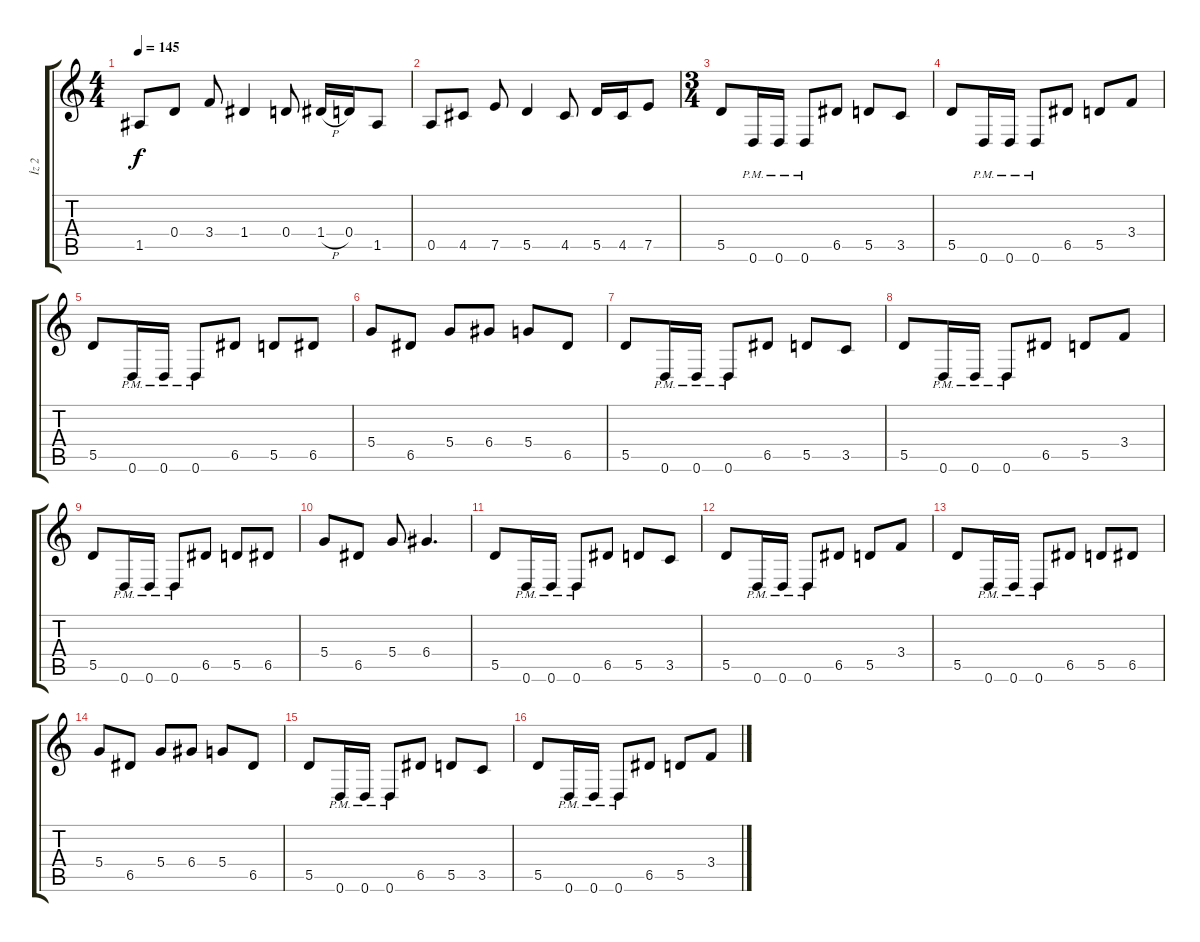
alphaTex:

\track ("İz 2" "İz 2") {instrument distortionguitar}
\staff {score tabs}
\tuning (E4 B3 G3 D3 A2 D2) {hide}
\ts (4 4)
\tempo 145
\clef g2
\ks c
1.5.8{dy f} 0.4.8 3.4.8 1.4.4 0.4.8 1.4{h}.16 0.4.16 1.5.8 |
0.5.8 4.5.8 7.5.8 5.5.4 4.5.8 5.5.16 4.5.16 7.5.8 |
\ts (3 4)
5.5.8 0.6{pm}.16 0.6{pm}.16 0.6{pm}.8 6.5.8 5.5.8 3.5.8 |
5.5.8 0.6{pm}.16 0.6{pm}.16 0.6{pm}.8 6.5.8 5.5.8 3.4.8 |
5.5.8 0.6{pm}.16 0.6{pm}.16 0.6{pm}.8 6.5.8 5.5.8 6.5.8 |
5.4.8 6.5.8 5.4.8 6.4.8 5.4.8 6.5.8 |
5.5.8 0.6{pm}.16 0.6{pm}.16 0.6{pm}.8 6.5.8 5.5.8 3.5.8 |
5.5.8 0.6{pm}.16 0.6{pm}.16 0.6{pm}.8 6.5.8 5.5.8 3.4.8 |
5.5.8 0.6{pm}.16 0.6{pm}.16 0.6{pm}.8 6.5.8 5.5.8 6.5.8 |
5.4.8 6.5.8 5.4.8 6.4.4{d} |
5.5.8 0.6{pm}.16 0.6{pm}.16 0.6{pm}.8 6.5.8 5.5.8 3.5.8 |
5.5.8 0.6{pm}.16 0.6{pm}.16 0.6{pm}.8 6.5.8 5.5.8 3.4.8 |
5.5.8 0.6{pm}.16 0.6{pm}.16 0.6{pm}.8 6.5.8 5.5.8 6.5.8 |
5.4.8 6.5.8 5.4.8 6.4.8 5.4.8 6.5.8 |
5.5.8 0.6{pm}.16 0.6{pm}.16 0.6{pm}.8 6.5.8 5.5.8 3.5.8 |
5.5.8 0.6{pm}.16 0.6{pm}.16 0.6{pm}.8 6.5.8 5.5.8 3.4.8
